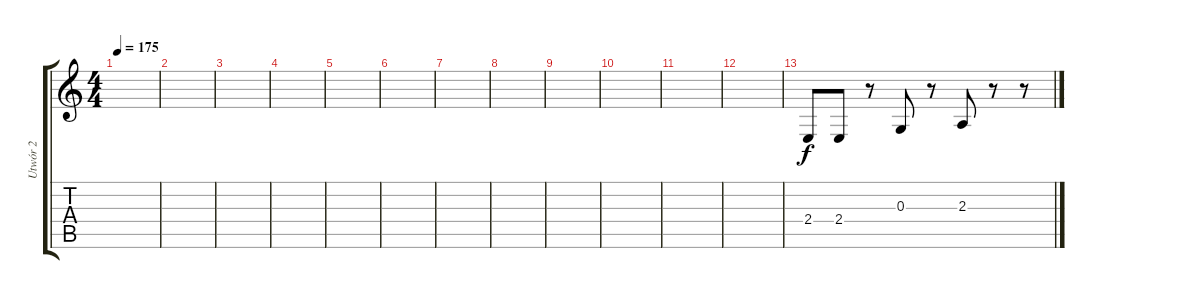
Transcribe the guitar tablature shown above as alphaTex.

\track ("Utwór 2" "Utwór 2") {instrument trumpet}
\staff {score tabs}
\tuning (E4 B3 G3 D3 A2 E2) {hide}
\ts (4 4)
\tempo 175
\clef g2
\ks c
|
|
|
|
|
|
|
|
|
|
|
|
2.4.8 2.4.8 r.8 0.3.8 r.8 2.3.8 r.8 r.8
